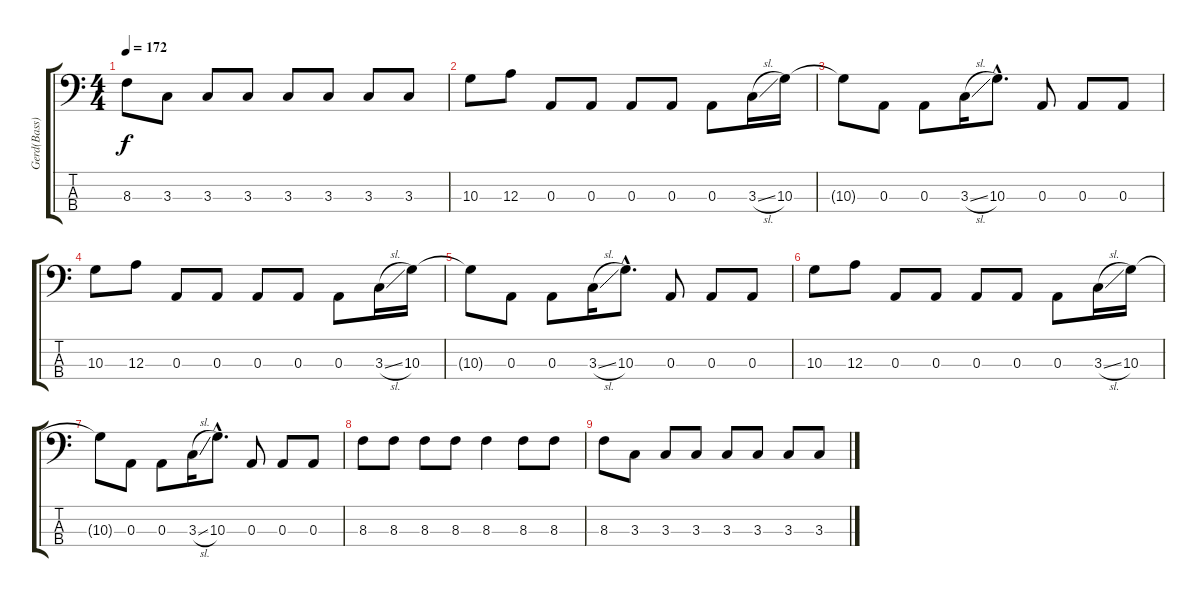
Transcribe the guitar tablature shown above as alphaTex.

\track ("Gerd(Bass)" "Gerd(Bass)") {instrument fretlessbass}
\staff {score tabs}
\tuning (G2 D2 A1 E1) {hide}
\ts (4 4)
\tempo 172
\clef f4
\ks c
8.3.8{dy f} 3.3.8 3.3.8 3.3.8 3.3.8 3.3.8 3.3.8 3.3.8 |
10.3.8 12.3.8 0.3.8 0.3.8 0.3.8 0.3.8 0.3.8 3.3{sl}.16 10.3.16 |
10.3{t}.8 0.3.8 0.3.8 3.3{sl}.16 10.3{hac}.8{d} 0.3.8 0.3.8 0.3.8 |
10.3.8 12.3.8 0.3.8 0.3.8 0.3.8 0.3.8 0.3.8 3.3{sl}.16 10.3.16 |
10.3{t}.8 0.3.8 0.3.8 3.3{sl}.16 10.3{hac}.8{d} 0.3.8 0.3.8 0.3.8 |
10.3.8 12.3.8 0.3.8 0.3.8 0.3.8 0.3.8 0.3.8 3.3{sl}.16 10.3.16 |
10.3{t}.8 0.3.8 0.3.8 3.3{sl}.16 10.3{hac}.8{d} 0.3.8 0.3.8 0.3.8 |
8.3.8 8.3.8 8.3.8 8.3.8 8.3.4 8.3.8 8.3.8 |
8.3.8 3.3.8 3.3.8 3.3.8 3.3.8 3.3.8 3.3.8 3.3.8
